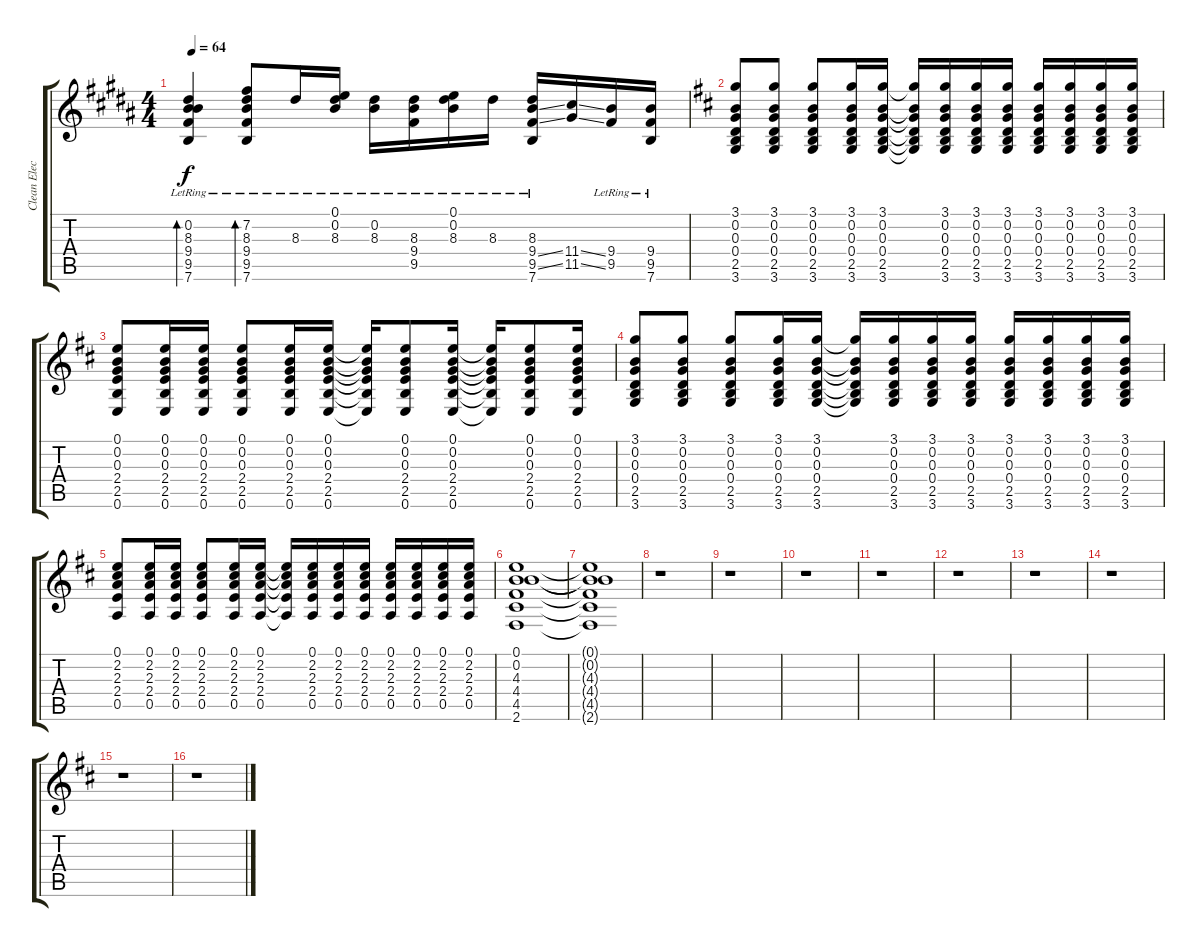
\track ("Clean Elec." "Clean Elec") {instrument electricguitarjazz}
\staff {score tabs}
\tuning (E4 B3 G3 D3 A2 E2) {hide}
\ts (4 4)
\tempo 64
\clef g2
\ks b
(0.2{lr} 8.3{lr} 9.4{lr} 9.5{lr} 7.6{lr}).4{bd 120 dy f} (7.2{lr} 8.3{lr} 9.4{lr} 9.5{lr} 7.6{lr}).8{bd 120} 8.3{lr}.16 (0.1{lr} 0.2{lr} 8.3{lr}).16 (0.2{lr} 8.3{lr}).16 (8.3{lr} 9.4{lr} 9.5{lr}).16 (0.1{lr} 0.2{lr} 8.3{lr}).16 8.3{lr}.16 (8.3{lr} 9.4{ss} 9.5{ss} 7.6{lr}).16 (11.4{ss} 11.5{ss}).16 (9.4{lr} 9.5{lr}).16 (9.4{lr} 9.5{lr} 7.6{lr}).16 |
\ks d
(3.1 0.2 0.3 0.4 2.5 3.6).8{volume 11} (3.1 0.2 0.3 0.4 2.5 3.6).8 (3.1 0.2 0.3 0.4 2.5 3.6).8 (3.1 0.2 0.3 0.4 2.5 3.6).16 (3.1 0.2 0.3 0.4 2.5 3.6).16 (3.1{t} 0.2{t} 0.3{t} 0.4{t} 2.5{t} 3.6{t}).16 (3.1 0.2 0.3 0.4 2.5 3.6).16 (3.1 0.2 0.3 0.4 2.5 3.6).16 (3.1 0.2 0.3 0.4 2.5 3.6).16 (3.1 0.2 0.3 0.4 2.5 3.6).16 (3.1 0.2 0.3 0.4 2.5 3.6).16 (3.1 0.2 0.3 0.4 2.5 3.6).16 (3.1 0.2 0.3 0.4 2.5 3.6).16 |
(0.1 0.2 0.3 2.4 2.5 0.6).8 (0.1 0.2 0.3 2.4 2.5 0.6).16 (0.1 0.2 0.3 2.4 2.5 0.6).16 (0.1 0.2 0.3 2.4 2.5 0.6).8 (0.1 0.2 0.3 2.4 2.5 0.6).16 (0.1 0.2 0.3 2.4 2.5 0.6).16 (0.1{t} 0.2{t} 0.3{t} 2.4{t} 2.5{t} 0.6{t}).16 (0.1 0.2 0.3 2.4 2.5 0.6).8 (0.1 0.2 0.3 2.4 2.5 0.6).16 (0.1{t} 0.2{t} 0.3{t} 2.4{t} 2.5{t} 0.6{t}).16 (0.1 0.2 0.3 2.4 2.5 0.6).8 (0.1 0.2 0.3 2.4 2.5 0.6).16 |
(3.1 0.2 0.3 0.4 2.5 3.6).8{volume 11} (3.1 0.2 0.3 0.4 2.5 3.6).8 (3.1 0.2 0.3 0.4 2.5 3.6).8 (3.1 0.2 0.3 0.4 2.5 3.6).16 (3.1 0.2 0.3 0.4 2.5 3.6).16 (3.1{t} 0.2{t} 0.3{t} 0.4{t} 2.5{t} 3.6{t}).16 (3.1 0.2 0.3 0.4 2.5 3.6).16 (3.1 0.2 0.3 0.4 2.5 3.6).16 (3.1 0.2 0.3 0.4 2.5 3.6).16 (3.1 0.2 0.3 0.4 2.5 3.6).16 (3.1 0.2 0.3 0.4 2.5 3.6).16 (3.1 0.2 0.3 0.4 2.5 3.6).16 (3.1 0.2 0.3 0.4 2.5 3.6).16 |
(0.1 2.2 2.3 2.4 0.5).8 (0.1 2.2 2.3 2.4 0.5).16 (0.1 2.2 2.3 2.4 0.5).16 (0.1 2.2 2.3 2.4 0.5).8 (0.1 2.2 2.3 2.4 0.5).16 (0.1 2.2 2.3 2.4 0.5).16 (0.1{t} 2.2{t} 2.3{t} 2.4{t} 0.5{t}).16 (0.1 2.2 2.3 2.4 0.5).16 (0.1 2.2 2.3 2.4 0.5).16 (0.1 2.2 2.3 2.4 0.5).16 (0.1 2.2 2.3 2.4 0.5).16 (0.1 2.2 2.3 2.4 0.5).16 (0.1 2.2 2.3 2.4 0.5).16 (0.1 2.2 2.3 2.4 0.5).16 |
(0.1 0.2 4.3 4.4 4.5 2.6).1 |
(0.1{t} 0.2{t} 4.3{t} 4.4{t} 4.5{t} 2.6{t}).1 |
r.1 |
r.1 |
r.1 |
r.1 |
r.1 |
r.1 |
r.1 |
r.1 |
r.1
